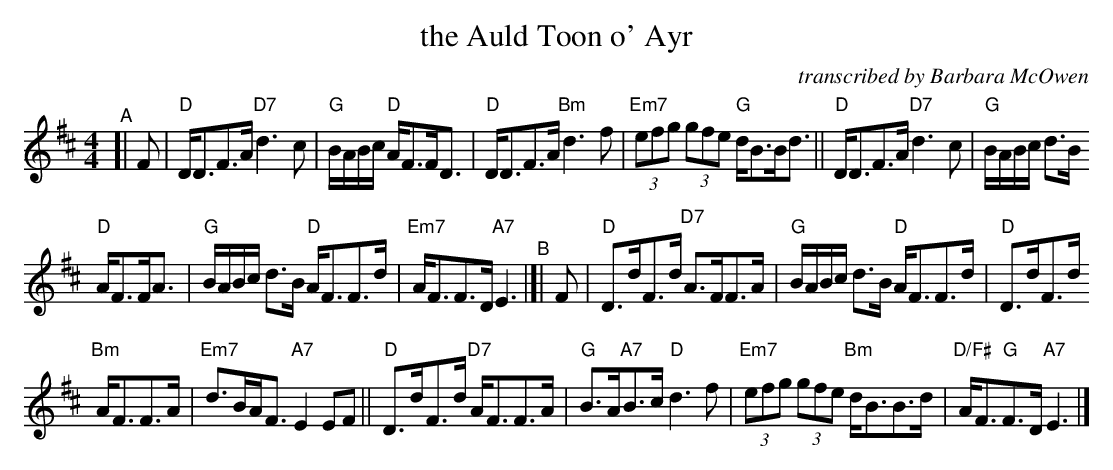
X:1
T: the Auld Toon o' Ayr
O Atholl
O: transcribed by Barbara McOwen
M: 4/4
L: 1/8
K: D
"^A"[| F |\
"D"D<DF>A "D7"d3c | "G"B/A/B/c/ "D"A<FF<D |\
"D"D<DF>A "Bm"d3f | "Em7"(3efg (3gfe "G"d<BB<d ||\
"D"D<DF>A "D7"d3c | "G"B/A/B/c/ d>B
"D"A<FF<A | "G"B/A/B/c/ d>B "D"A<FF>d | "Em7"A<FF>D "A7"E3 \
"^B"|[| F |\
"D"D>dF>d "D7"A>FF>A | "G"B/A/B/c/ d>B "D"A<FF>d | "D"D>dF>d
"Bm"A<FF>A | "Em7"d>BA<F "A7"E2 EF ||\
"D"D>dF>d "D7"A<FF>A | "G"B>A"A7"B>c "D"d3f |\
"Em7"(3efg (3gfe "Bm"d<BB>d | "D/F#"A<F"G"F>D "A7"E3 |]
